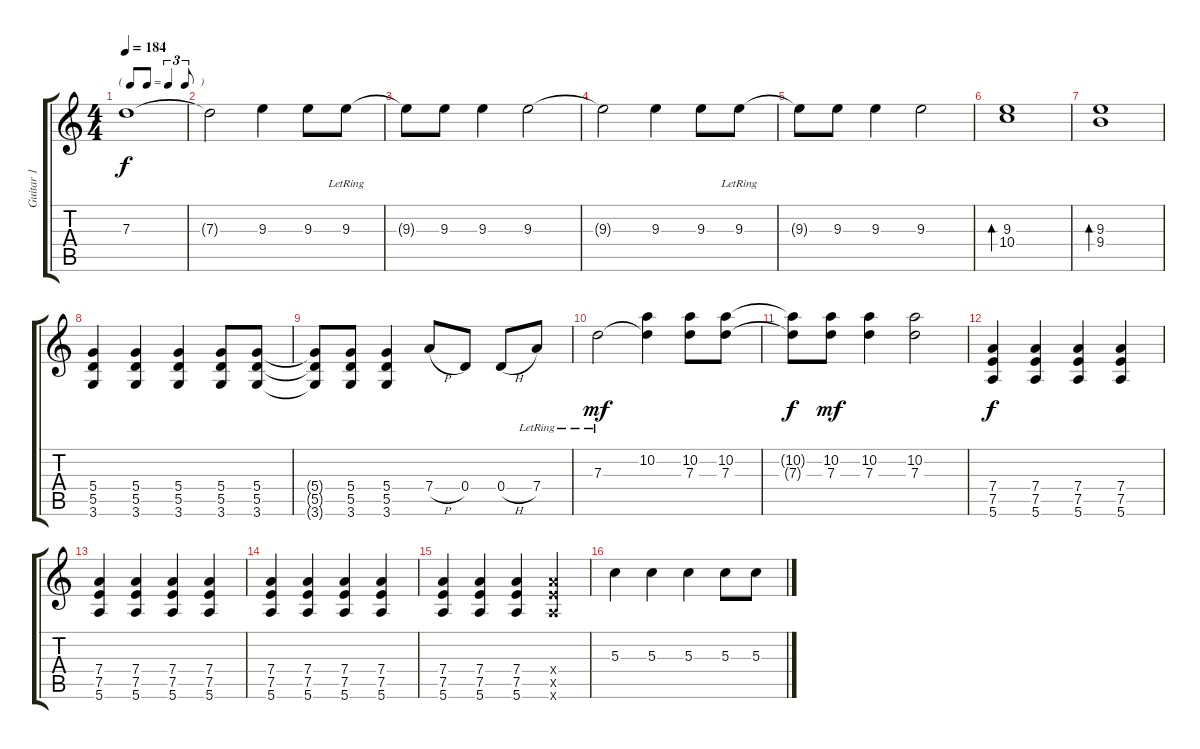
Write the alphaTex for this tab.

\track ("Guitar 1" "Guitar 1") {instrument electricguitarjazz}
\staff {score tabs}
\tuning (E4 B3 G3 D3 A2 E2) {hide}
\ts (4 4)
\tf triplet8th
\tempo 184
\clef g2
\ks c
7.3{t}.1{dy f} |
7.3{t}.2 9.3.4 9.3.8 9.3{lr}.8 |
9.3{t}.8 9.3.8 9.3.4 9.3.2 |
9.3{t}.2 9.3.4 9.3.8 9.3{lr}.8 |
9.3{t}.8 9.3.8 9.3.4 9.3.2 |
(9.3 10.4).1{bd 120} |
(9.3 9.4).1{bd 120} |
(5.4 5.5 3.6).4{volume 8} (5.4 5.5 3.6).4 (5.4 5.5 3.6).4 (5.4 5.5 3.6).8 (5.4 5.5 3.6).8 |
(5.4{t} 5.5{t} 3.6{t}).8 (5.4 5.5 3.6).8 (5.4 5.5 3.6).4 7.4{h}.8 0.4.8 0.4{h}.8 7.4{lr}.8 |
7.3{lr}.2{dy mf} (10.2 7.3{t}).4 (10.2 7.3).8 (10.2 7.3).8 |
(10.2{t} 7.3{t}).8{dy f} (10.2 7.3).8{dy mf} (10.2 7.3).4 (10.2 7.3).2 |
(7.4 7.5 5.6).4{dy f} (7.4 7.5 5.6).4 (7.4 7.5 5.6).4 (7.4 7.5 5.6).4 |
(7.4 7.5 5.6).4 (7.4 7.5 5.6).4 (7.4 7.5 5.6).4 (7.4 7.5 5.6).4 |
(7.4 7.5 5.6).4 (7.4 7.5 5.6).4 (7.4 7.5 5.6).4 (7.4 7.5 5.6).4 |
(7.4 7.5 5.6).4 (7.4 7.5 5.6).4 (7.4 7.5 5.6).4 (7.4{x} 7.5{x} 5.6{x}).4 |
5.3.4 5.3.4 5.3.4 5.3.8 5.3.8
